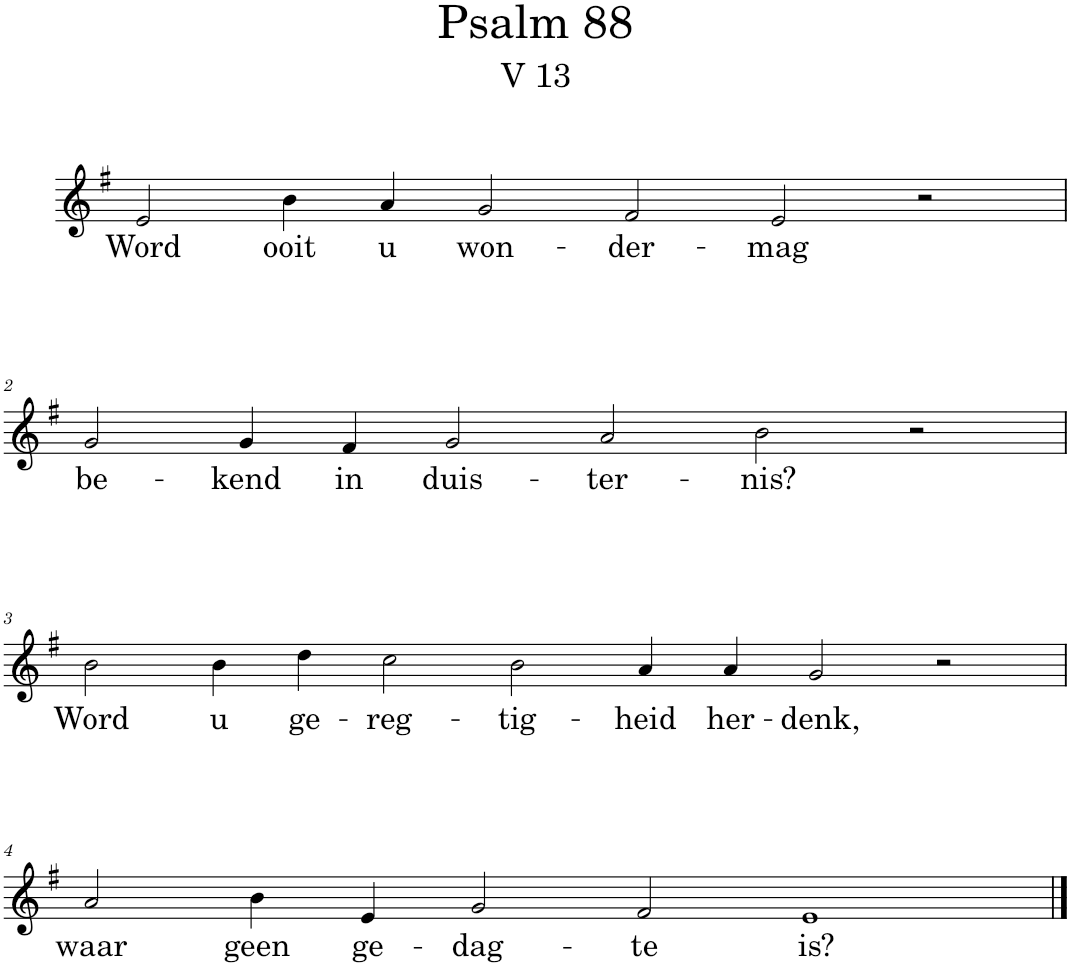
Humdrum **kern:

**kern	**text
*part1	*part1
*staff1	*staff1
*I"Pipe Organ	*
*I'Org.	*
*clefG2	*
*k[f#]	*
*M12/4	*
=1	=1
!	!LO:LY:b
2e/	Word
!	!LO:LY:b
4b\	ooit
!	!LO:LY:b
4a/	u
!	!LO:LY:b
2g/	won-
!	!LO:LY:b
2f#/	-der-
!	!LO:LY:b
2e/	-mag
2r	.
!!LO:LB:g=z
=2	=2
!	!LO:LY:b
2g/	be-
!	!LO:LY:b
4g/	-kend
!	!LO:LY:b
4f#/	in
!	!LO:LY:b
2g/	duis-
!	!LO:LY:b
2a/	-ter-
!	!LO:LY:b
2b\	-nis?
2r	.
!!LO:LB:g=z
=3	=3
*M14/4	*
!	!LO:LY:b
2b\	Word
!	!LO:LY:b
4b\	u
!	!LO:LY:b
4dd\	ge-
!	!LO:LY:b
2cc\	-reg-
!	!LO:LY:b
2b\	-tig-
!	!LO:LY:b
4a/	-heid
!	!LO:LY:b
4a/	her-
!	!LO:LY:b
2g/	-denk,
2r	.
!!LO:LB:g=z
=4	=4
*M12/4	*
!	!LO:LY:b
2a/	waar
!	!LO:LY:b
4b\	geen
!	!LO:LY:b
4e/	ge-
!	!LO:LY:b
2g/	-dag-
!	!LO:LY:b
2f#/	-te
!	!LO:LY:b
1e	is?
==	==
*-	*-
